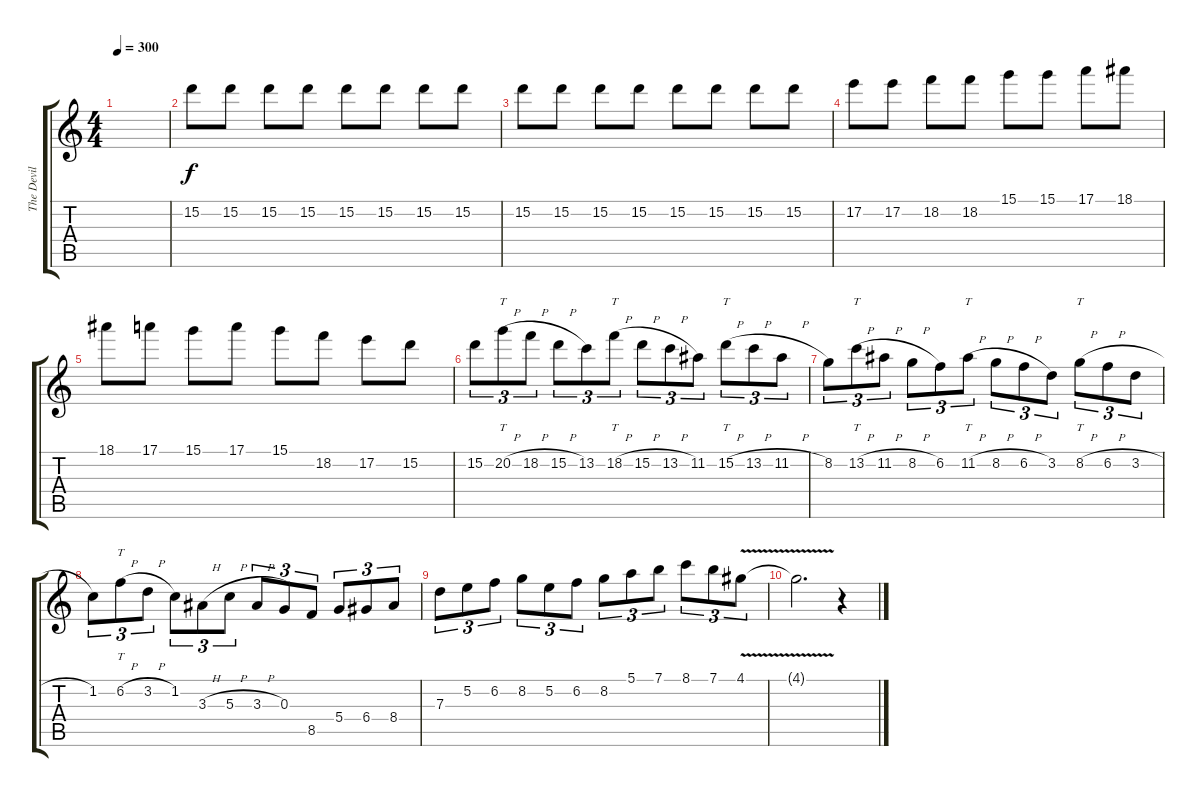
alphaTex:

\track ("The Devil" "The Devil") {instrument distortionguitar}
\staff {score tabs}
\tuning (E4 B3 G3 D3 A2 D2) {hide}
\ts (4 4)
\tempo 300
\clef g2
\ks c
|
15.2.8 15.2.8 15.2.8 15.2.8 15.2.8 15.2.8 15.2.8 15.2.8 |
15.2.8 15.2.8 15.2.8 15.2.8 15.2.8 15.2.8 15.2.8 15.2.8 |
17.2.8 17.2.8 18.2.8 18.2.8 15.1.8 15.1.8 17.1.8 18.1.8 |
18.1.8 17.1.8 15.1.8 17.1.8 15.1.8 18.2.8 17.2.8 15.2.8 |
15.2.8{tu (3 2)} 20.2{h}.8{tt tu (3 2)} 18.2{h}.8{tu (3 2)} 15.2{h}.8{tu (3 2)} 13.2.8{tu (3 2)} 18.2{h}.8{tt tu (3 2)} 15.2{h}.8{tu (3 2)} 13.2{h}.8{tu (3 2)} 11.2.8{tu (3 2)} 15.2{h}.8{tt tu (3 2)} 13.2{h}.8{tu (3 2)} 11.2{h}.8{tu (3 2)} |
8.2.8{tu (3 2)} 13.2{h}.8{tt tu (3 2)} 11.2{h}.8{tu (3 2)} 8.2{h}.8{tu (3 2)} 6.2.8{tu (3 2)} 11.2{h}.8{tt tu (3 2)} 8.2{h}.8{tu (3 2)} 6.2{h}.8{tu (3 2)} 3.2.8{tu (3 2)} 8.2{h}.8{tt tu (3 2)} 6.2{h}.8{tu (3 2)} 3.2{h}.8{tu (3 2)} |
1.2.8{tu (3 2)} 6.2{h}.8{tt tu (3 2)} 3.2{h}.8{tu (3 2)} 1.2.8{tu (3 2)} 3.3{h}.8{tu (3 2)} 5.3{h}.8{tu (3 2)} 3.3{h}.8{tu (3 2)} 0.3.8{tu (3 2)} 8.5.8{tu (3 2)} 5.4.8{tu (3 2)} 6.4.8{tu (3 2)} 8.4.8{tu (3 2)} |
7.3.8{tu (3 2)} 5.2.8{tu (3 2)} 6.2.8{tu (3 2)} 8.2.8{tu (3 2)} 5.2.8{tu (3 2)} 6.2.8{tu (3 2)} 8.2.8{tu (3 2)} 5.1.8{tu (3 2)} 7.1.8{tu (3 2)} 8.1.8{tu (3 2)} 7.1.8{tu (3 2)} 4.1{v}.8{tu (3 2)} |
4.1{t}.2{d} r.4
